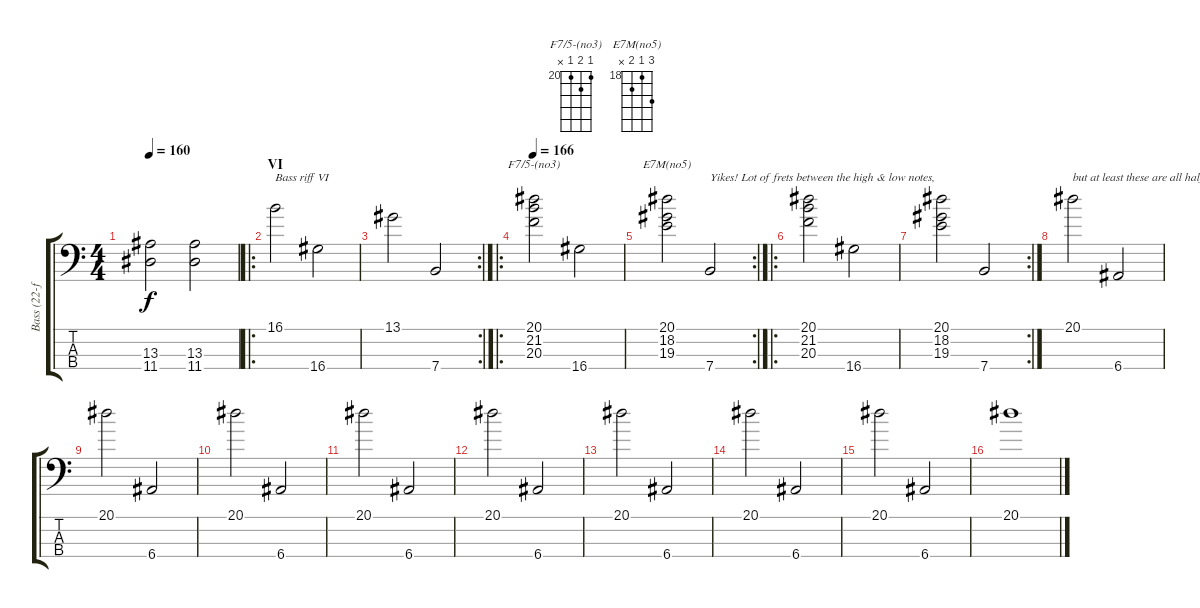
\track ("Bass (22-fret)" "Bass (22-f") {instrument electricbassfinger}
\staff {score tabs}
\tuning (G2 D2 A1 E1) {hide}
\chord ("F7/5-(no3)" 20 21 20 x) {firstfret 20}
\chord ("E7M(no5)" 20 18 19 x) {firstfret 18}
\ts (4 4)
\tempo 160
\clef f4
\ks c
(13.3 11.4).2{dy f} (13.3 11.4).2 |
\ro
\section ("" "VI")
16.1.2{txt "Bass riff VI"} 16.4.2 |
\rc 2
13.1.2 7.4.2 |
\ro
\tempo 166
(20.1 21.2 20.3).2{ch "F7/5-(no3)"} 16.4.2 |
\rc 2
(20.1 18.2 19.3).2{ch "E7M(no5)"} 7.4.2{txt "Yikes! Lot of frets between the high & low notes, "} |
\ro
(20.1 21.2 20.3).2 16.4.2 |
\rc 2
(20.1 18.2 19.3).2 7.4.2 |
20.1.2{txt "but at least these are all half-notes..."} 6.4.2 |
20.1.2 6.4.2 |
20.1.2 6.4.2 |
20.1.2 6.4.2 |
20.1.2 6.4.2 |
20.1.2 6.4.2 |
20.1.2 6.4.2 |
20.1.2 6.4.2 |
20.1.1
